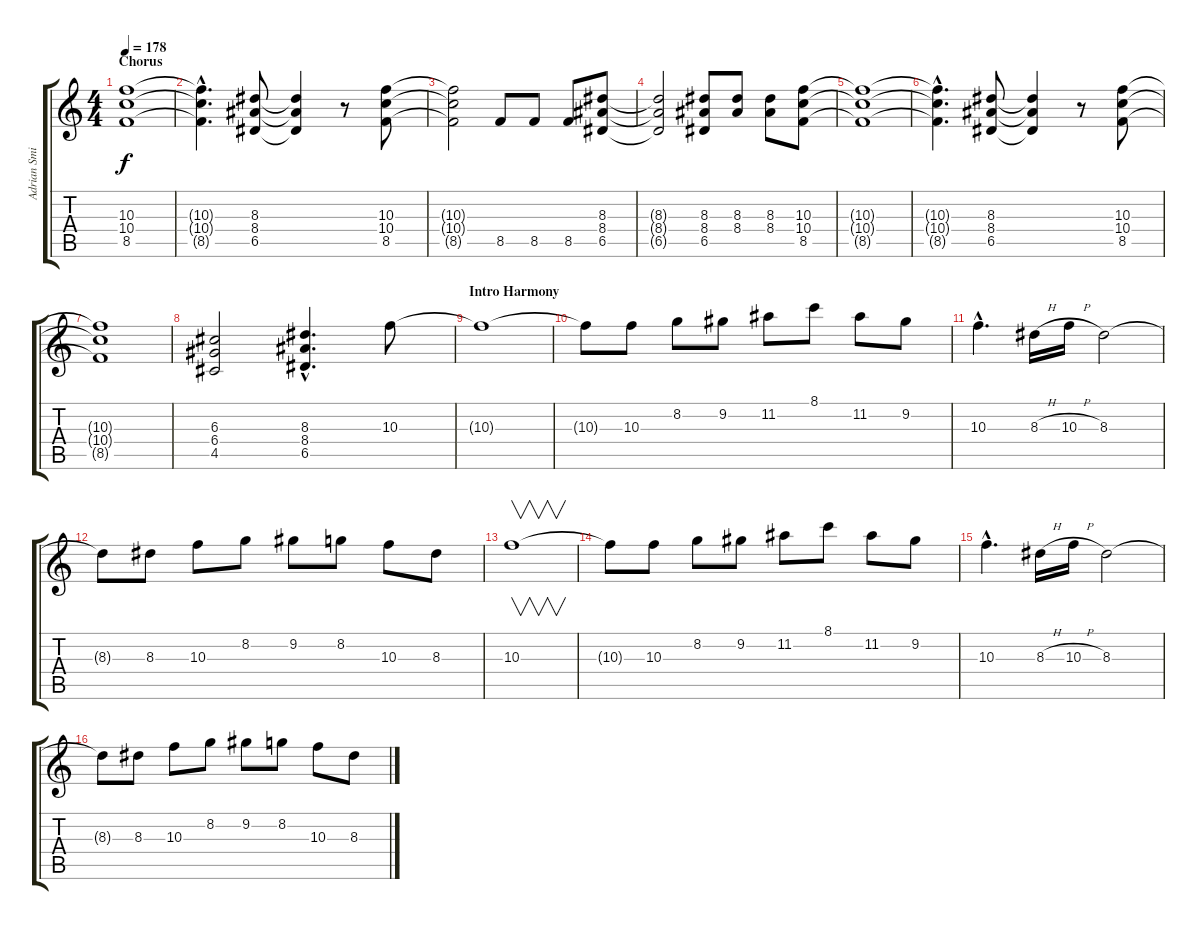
\track ("Adrian Smith - Guitar" "Adrian Smi") {instrument distortionguitar}
\staff {score tabs}
\tuning (E4 B3 G3 D3 A2 E2) {hide}
\ts (4 4)
\section ("" "Chorus")
\tempo 178
\clef g2
\ks c
(10.3{t} 10.4{t} 8.5{t}).1{dy f} |
(10.3{hac t} 10.4{hac t} 8.5{hac t}).4{d} (8.3 8.4 6.5).8 (8.3{t} 8.4{t} 6.5{t}).4 r.8 (10.3 10.4 8.5).8 |
(10.3{t} 10.4{t} 8.5{t}).2 8.5.8 8.5.8 8.5.8 (8.3 8.4 6.5).8 |
(8.3{t} 8.4{t} 6.5{t}).2 (8.3 8.4 6.5).8 (8.3 8.4).8 (8.3 8.4).8 (10.3 10.4 8.5).8 |
(10.3{t} 10.4{t} 8.5{t}).1 |
(10.3{hac t} 10.4{hac t} 8.5{hac t}).4{d} (8.3 8.4 6.5).8 (8.3{t} 8.4{t} 6.5{t}).4 r.8 (10.3 10.4 8.5).8 |
(10.3{t} 10.4{t} 8.5{t}).1 |
(6.3 6.4 4.5).2 (8.3{hac} 8.4{hac} 6.5{hac}).4{d} 10.3.8 |
\section ("" "Intro Harmony")
10.3{t}.1 |
10.3{t}.8 10.3.8 8.2.8 9.2.8 11.2.8 8.1.8 11.2.8 9.2.8 |
10.3{hac}.4{d} 8.3{h}.16 10.3{h}.16 8.3.2 |
8.3{t}.8 8.3.8 10.3.8 8.2.8 9.2.8 8.2.8 10.3.8 8.3.8 |
10.3.1{v} |
10.3{t}.8 10.3.8 8.2.8 9.2.8 11.2.8 8.1.8 11.2.8 9.2.8 |
10.3{hac}.4{d} 8.3{h}.16 10.3{h}.16 8.3.2 |
8.3{t}.8 8.3.8 10.3.8 8.2.8 9.2.8 8.2.8 10.3.8 8.3.8
